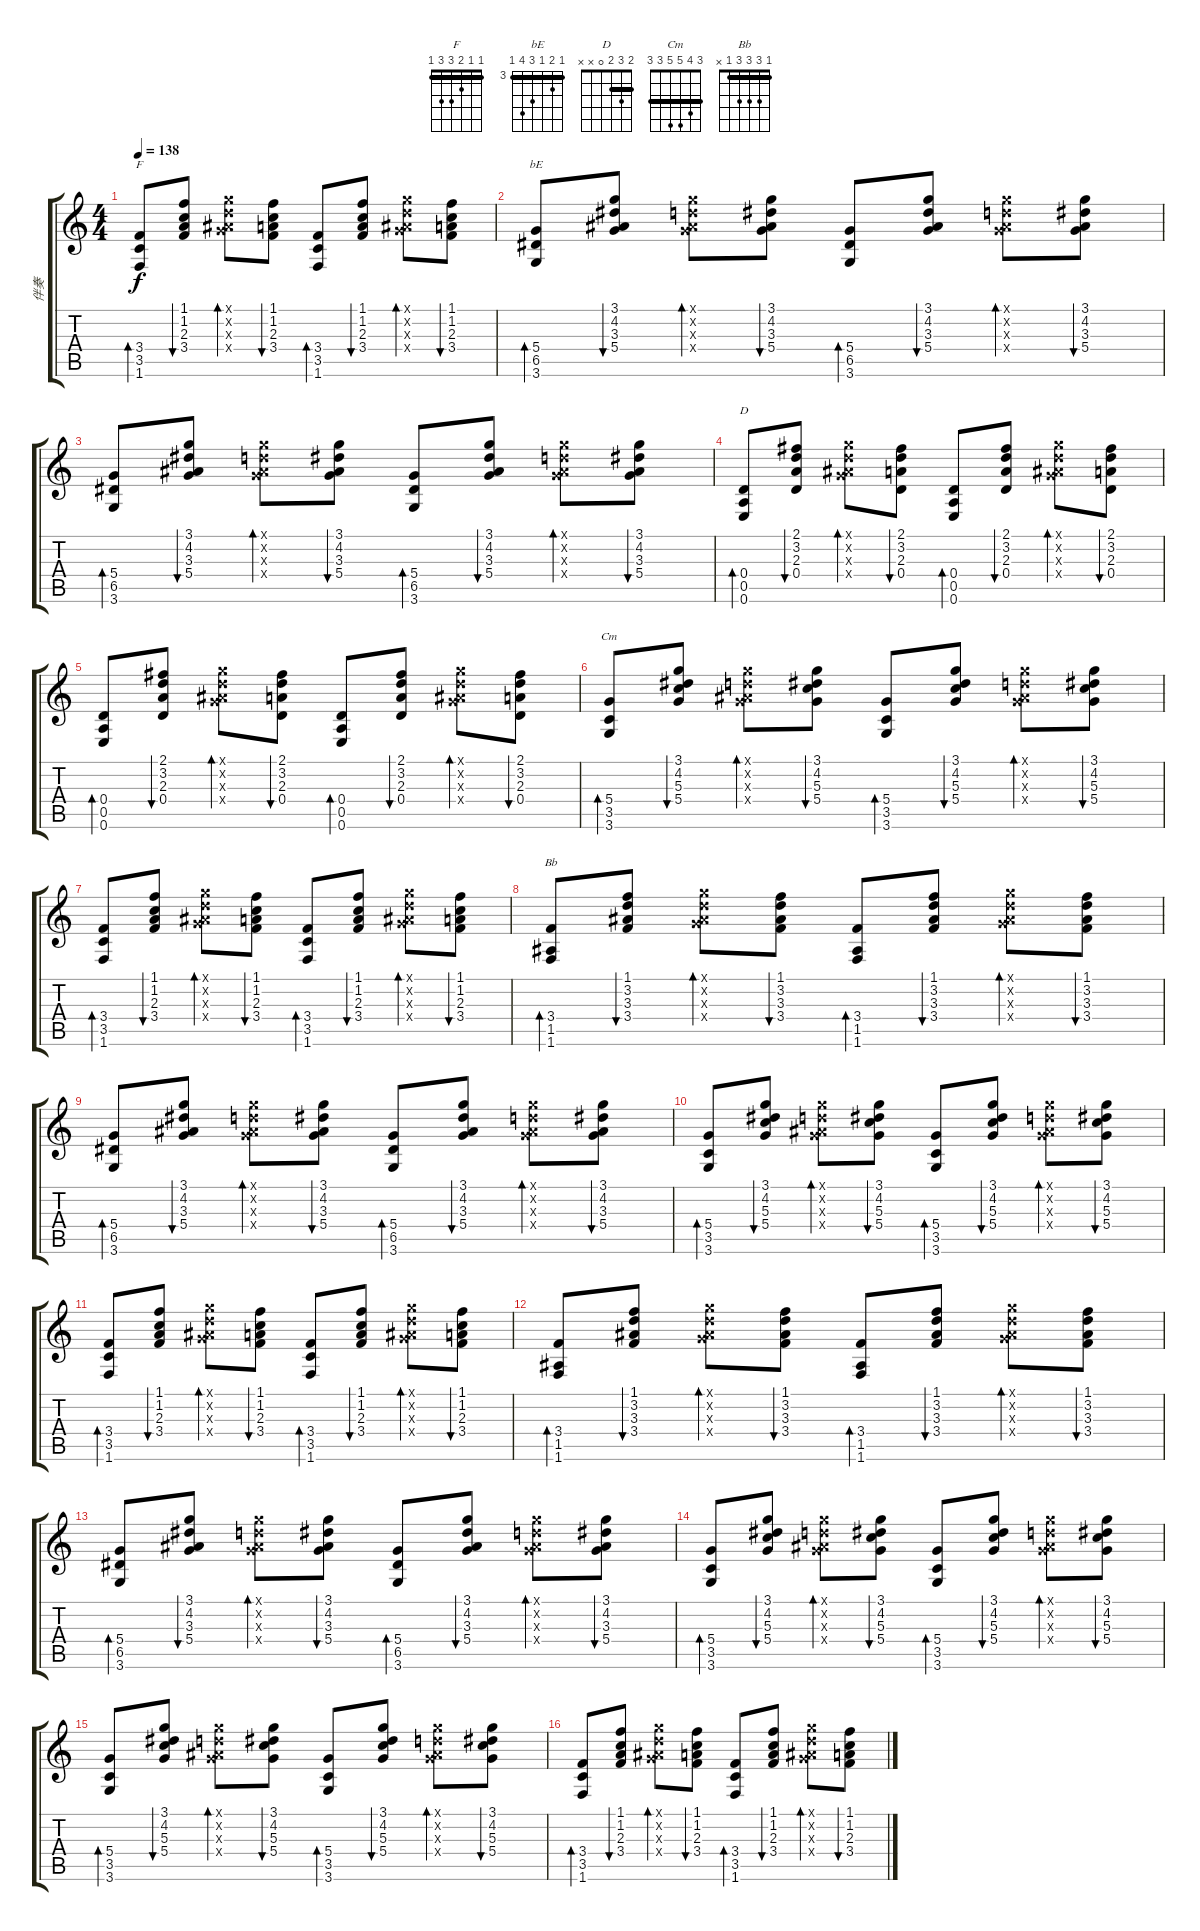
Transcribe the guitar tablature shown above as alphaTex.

\track ("伴奏" "伴奏") {instrument acousticguitarsteel}
\staff {score tabs}
\tuning (E4 B3 G3 D3 A2 E2) {hide}
\chord ("F" 1 1 2 3 3 1) {barre 1}
\chord ("bE" 3 4 3 5 6 3) {firstfret 3 barre 3}
\chord ("D" 2 3 2 0 x x) {barre 2}
\chord ("Cm" 3 4 5 5 3 3) {barre 3}
\chord ("Bb" 1 3 3 3 1 x) {barre 1}
\ts (4 4)
\tempo 138
\clef g2
\ks c
(3.4 3.5 1.6).8{bd 60 ch "F" dy f} (1.1 1.2 2.3 3.4).8{bu 30} (3.1{x} 3.2{x} 3.3{x} 5.4{x}).8{bd 30} (1.1 1.2 2.3 3.4).8{bu 30} (3.4 3.5 1.6).8{bd 30} (1.1 1.2 2.3 3.4).8{bu 30} (3.1{x} 3.2{x} 3.3{x} 5.4{x}).8{bd 30} (1.1 1.2 2.3 3.4).8{bu 30} |
(5.4 6.5 3.6).8{bd 60 ch "bE"} (3.1 4.2 3.3 5.4).8{bu 30} (3.1{x} 3.2{x} 3.3{x} 5.4{x}).8{bd 30} (3.1 4.2 3.3 5.4).8{bu 30} (5.4 6.5 3.6).8{bd 30} (3.1 4.2 3.3 5.4).8{bu 30} (3.1{x} 3.2{x} 3.3{x} 5.4{x}).8{bd 30} (3.1 4.2 3.3 5.4).8{bu 30} |
(5.4 6.5 3.6).8{bd 60} (3.1 4.2 3.3 5.4).8{bu 30} (3.1{x} 3.2{x} 3.3{x} 5.4{x}).8{bd 30} (3.1 4.2 3.3 5.4).8{bu 30} (5.4 6.5 3.6).8{bd 30} (3.1 4.2 3.3 5.4).8{bu 30} (3.1{x} 3.2{x} 3.3{x} 5.4{x}).8{bd 30} (3.1 4.2 3.3 5.4).8{bu 30} |
(0.4 0.5 0.6).8{bd 60 ch "D"} (2.1 3.2 2.3 0.4).8{bu 30} (3.1{x} 3.2{x} 3.3{x} 5.4{x}).8{bd 30} (2.1 3.2 2.3 0.4).8{bu 30} (0.4 0.5 0.6).8{bd 30} (2.1 3.2 2.3 0.4).8{bu 30} (3.1{x} 3.2{x} 3.3{x} 5.4{x}).8{bd 30} (2.1 3.2 2.3 0.4).8{bu 30} |
(0.4 0.5 0.6).8{bd 60} (2.1 3.2 2.3 0.4).8{bu 30} (3.1{x} 3.2{x} 3.3{x} 5.4{x}).8{bd 30} (2.1 3.2 2.3 0.4).8{bu 30} (0.4 0.5 0.6).8{bd 30} (2.1 3.2 2.3 0.4).8{bu 30} (3.1{x} 3.2{x} 3.3{x} 5.4{x}).8{bd 30} (2.1 3.2 2.3 0.4).8{bu 30} |
(5.4 3.5 3.6).8{bd 60 ch "Cm"} (3.1 4.2 5.3 5.4).8{bu 30} (3.1{x} 3.2{x} 3.3{x} 5.4{x}).8{bd 30} (3.1 4.2 5.3 5.4).8{bu 30} (5.4 3.5 3.6).8{bd 30} (3.1 4.2 5.3 5.4).8{bu 30} (3.1{x} 3.2{x} 3.3{x} 5.4{x}).8{bd 30} (3.1 4.2 5.3 5.4).8{bu 30} |
(3.4 3.5 1.6).8{bd 60} (1.1 1.2 2.3 3.4).8{bu 30} (3.1{x} 3.2{x} 3.3{x} 5.4{x}).8{bd 30} (1.1 1.2 2.3 3.4).8{bu 30} (3.4 3.5 1.6).8{bd 30} (1.1 1.2 2.3 3.4).8{bu 30} (3.1{x} 3.2{x} 3.3{x} 5.4{x}).8{bd 30} (1.1 1.2 2.3 3.4).8{bu 30} |
(3.4 1.5 1.6).8{bd 60 ch "Bb"} (1.1 3.2 3.3 3.4).8{bu 30} (3.1{x} 3.2{x} 3.3{x} 5.4{x}).8{bd 30} (1.1 3.2 3.3 3.4).8{bu 30} (3.4 1.5 1.6).8{bd 30} (1.1 3.2 3.3 3.4).8{bu 30} (3.1{x} 3.2{x} 3.3{x} 5.4{x}).8{bd 30} (1.1 3.2 3.3 3.4).8{bu 30} |
(5.4 6.5 3.6).8{bd 60} (3.1 4.2 3.3 5.4).8{bu 30} (3.1{x} 3.2{x} 3.3{x} 5.4{x}).8{bd 30} (3.1 4.2 3.3 5.4).8{bu 30} (5.4 6.5 3.6).8{bd 30} (3.1 4.2 3.3 5.4).8{bu 30} (3.1{x} 3.2{x} 3.3{x} 5.4{x}).8{bd 30} (3.1 4.2 3.3 5.4).8{bu 30} |
(5.4 3.5 3.6).8{bd 60} (3.1 4.2 5.3 5.4).8{bu 30} (3.1{x} 3.2{x} 3.3{x} 5.4{x}).8{bd 30} (3.1 4.2 5.3 5.4).8{bu 30} (5.4 3.5 3.6).8{bd 30} (3.1 4.2 5.3 5.4).8{bu 30} (3.1{x} 3.2{x} 3.3{x} 5.4{x}).8{bd 30} (3.1 4.2 5.3 5.4).8{bu 30} |
(3.4 3.5 1.6).8{bd 60} (1.1 1.2 2.3 3.4).8{bu 30} (3.1{x} 3.2{x} 3.3{x} 5.4{x}).8{bd 30} (1.1 1.2 2.3 3.4).8{bu 30} (3.4 3.5 1.6).8{bd 30} (1.1 1.2 2.3 3.4).8{bu 30} (3.1{x} 3.2{x} 3.3{x} 5.4{x}).8{bd 30} (1.1 1.2 2.3 3.4).8{bu 30} |
(3.4 1.5 1.6).8{bd 60} (1.1 3.2 3.3 3.4).8{bu 30} (3.1{x} 3.2{x} 3.3{x} 5.4{x}).8{bd 30} (1.1 3.2 3.3 3.4).8{bu 30} (3.4 1.5 1.6).8{bd 30} (1.1 3.2 3.3 3.4).8{bu 30} (3.1{x} 3.2{x} 3.3{x} 5.4{x}).8{bd 30} (1.1 3.2 3.3 3.4).8{bu 30} |
(5.4 6.5 3.6).8{bd 60} (3.1 4.2 3.3 5.4).8{bu 30} (3.1{x} 3.2{x} 3.3{x} 5.4{x}).8{bd 30} (3.1 4.2 3.3 5.4).8{bu 30} (5.4 6.5 3.6).8{bd 30} (3.1 4.2 3.3 5.4).8{bu 30} (3.1{x} 3.2{x} 3.3{x} 5.4{x}).8{bd 30} (3.1 4.2 3.3 5.4).8{bu 30} |
(5.4 3.5 3.6).8{bd 60} (3.1 4.2 5.3 5.4).8{bu 30} (3.1{x} 3.2{x} 3.3{x} 5.4{x}).8{bd 30} (3.1 4.2 5.3 5.4).8{bu 30} (5.4 3.5 3.6).8{bd 30} (3.1 4.2 5.3 5.4).8{bu 30} (3.1{x} 3.2{x} 3.3{x} 5.4{x}).8{bd 30} (3.1 4.2 5.3 5.4).8{bu 30} |
(5.4 3.5 3.6).8{bd 60} (3.1 4.2 5.3 5.4).8{bu 30} (3.1{x} 3.2{x} 3.3{x} 5.4{x}).8{bd 30} (3.1 4.2 5.3 5.4).8{bu 30} (5.4 3.5 3.6).8{bd 30} (3.1 4.2 5.3 5.4).8{bu 30} (3.1{x} 3.2{x} 3.3{x} 5.4{x}).8{bd 30} (3.1 4.2 5.3 5.4).8{bu 30} |
(3.4 3.5 1.6).8{bd 60} (1.1 1.2 2.3 3.4).8{bu 30} (3.1{x} 3.2{x} 3.3{x} 5.4{x}).8{bd 30} (1.1 1.2 2.3 3.4).8{bu 30} (3.4 3.5 1.6).8{bd 30} (1.1 1.2 2.3 3.4).8{bu 30} (3.1{x} 3.2{x} 3.3{x} 5.4{x}).8{bd 30} (1.1 1.2 2.3 3.4).8{bu 30}
